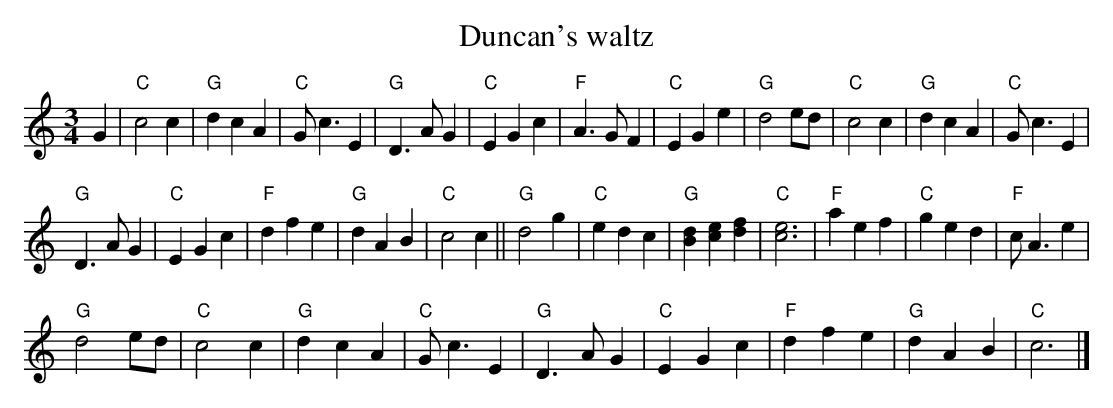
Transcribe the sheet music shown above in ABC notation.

X:1
T:Duncan's waltz
M:3/4
L:1/4
K:C
G|\
"C"c2c|"G"dcA|"C"G/2c3/2E|"G"D3/2A/2G|\
"C"EGc|"F"A3/2G/2F|"C"EGe|"G"d2e/2d/2|\
"C"c2c|"G"dcA|"C"G/2c3/2E|
"G"D3/2A/2G|\
"C"EGc|"F"dfe|"G"dAB|"C"c2c||\
"G"d2g|"C"edc|"G"[dB][ec][fd]|"C"[e3c3]|\
"F"aef|"C"ged|"F"c/2A3/2e|
"G"d2e/2d/2|\
"C"c2c|"G"dcA|"C"G/2c3/2E|"G"D3/2A/2G|\
"C"EGc|"F"dfe|"G"dAB|"C"c3|]
